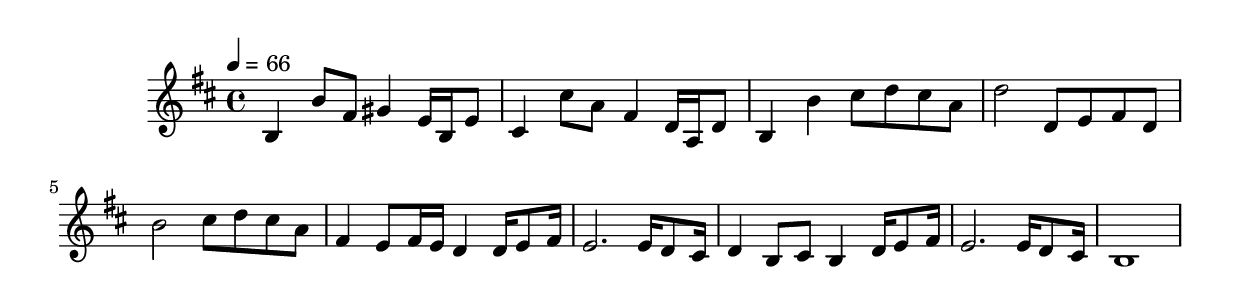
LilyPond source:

\include "deutsch.ly"
\version "2.10.33"
  \relative d' {
  \tempo 4 = 66
\key d \major
  h4 h'8 fis gis4 e16 h e8 cis4
   cis'8 a fis4 d16 a d8 h4 h'
  cis8 d cis a d2 d,8 e fis d h'2
  cis8 d cis a fis4 e8 fis16 e d4
  d16 e8 fis16 e2. e16 d8 cis16 d4 h8 cis h4
  d16 e8 fis16 e2. e16 d8 cis16 h1
  }
